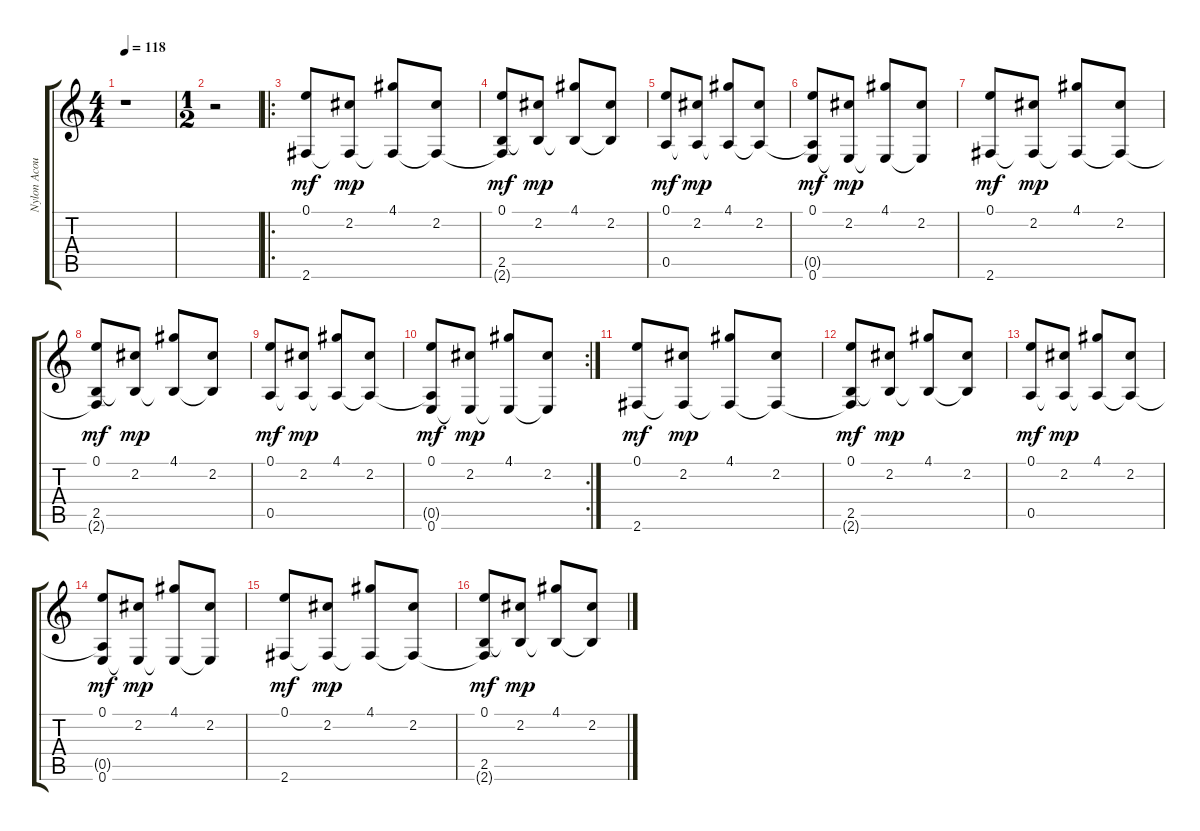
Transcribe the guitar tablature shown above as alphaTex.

\track ("Nylon Acoustic" "Nylon Acou") {instrument acousticguitarnylon}
\staff {score tabs}
\tuning (E4 B3 G3 D3 A2 E2) {hide}
\ts (4 4)
\tempo 118
\clef g2
\ks c
r.1{dy mf instrument acousticguitarnylon} |
\ts (1 2)
r.2 |
\ro
(0.1 2.6).8 (2.2 2.6{t}).8{dy mp} (4.1 2.6{t}).8 (2.2 2.6{t}).8 |
(0.1 2.5 2.6{t}).8{dy mf} (2.2 2.5{t}).8{dy mp} (4.1 2.5{t}).8 (2.2 2.5{t}).8 |
(0.1 0.5).8{dy mf} (2.2 0.5{t}).8{dy mp} (4.1 0.5{t}).8 (2.2 0.5{t}).8 |
(0.1 0.5{t} 0.6).8{dy mf} (2.2 0.6{t}).8{dy mp} (4.1 0.6{t}).8 (2.2 0.6{t}).8 |
(0.1 2.6).8{dy mf} (2.2 2.6{t}).8{dy mp} (4.1 2.6{t}).8 (2.2 2.6{t}).8 |
(0.1 2.5 2.6{t}).8{dy mf} (2.2 2.5{t}).8{dy mp} (4.1 2.5{t}).8 (2.2 2.5{t}).8 |
(0.1 0.5).8{dy mf} (2.2 0.5{t}).8{dy mp} (4.1 0.5{t}).8 (2.2 0.5{t}).8 |
\rc 2
(0.1 0.5{t} 0.6).8{dy mf} (2.2 0.6{t}).8{dy mp} (4.1 0.6{t}).8 (2.2 0.6{t}).8 |
(0.1 2.6).8{dy mf} (2.2 2.6{t}).8{dy mp} (4.1 2.6{t}).8 (2.2 2.6{t}).8 |
(0.1 2.5 2.6{t}).8{dy mf} (2.2 2.5{t}).8{dy mp} (4.1 2.5{t}).8 (2.2 2.5{t}).8 |
(0.1 0.5).8{dy mf} (2.2 0.5{t}).8{dy mp} (4.1 0.5{t}).8 (2.2 0.5{t}).8 |
(0.1 0.5{t} 0.6).8{dy mf} (2.2 0.6{t}).8{dy mp} (4.1 0.6{t}).8 (2.2 0.6{t}).8 |
(0.1 2.6).8{dy mf} (2.2 2.6{t}).8{dy mp} (4.1 2.6{t}).8 (2.2 2.6{t}).8 |
(0.1 2.5 2.6{t}).8{dy mf} (2.2 2.5{t}).8{dy mp} (4.1 2.5{t}).8 (2.2 2.5{t}).8
